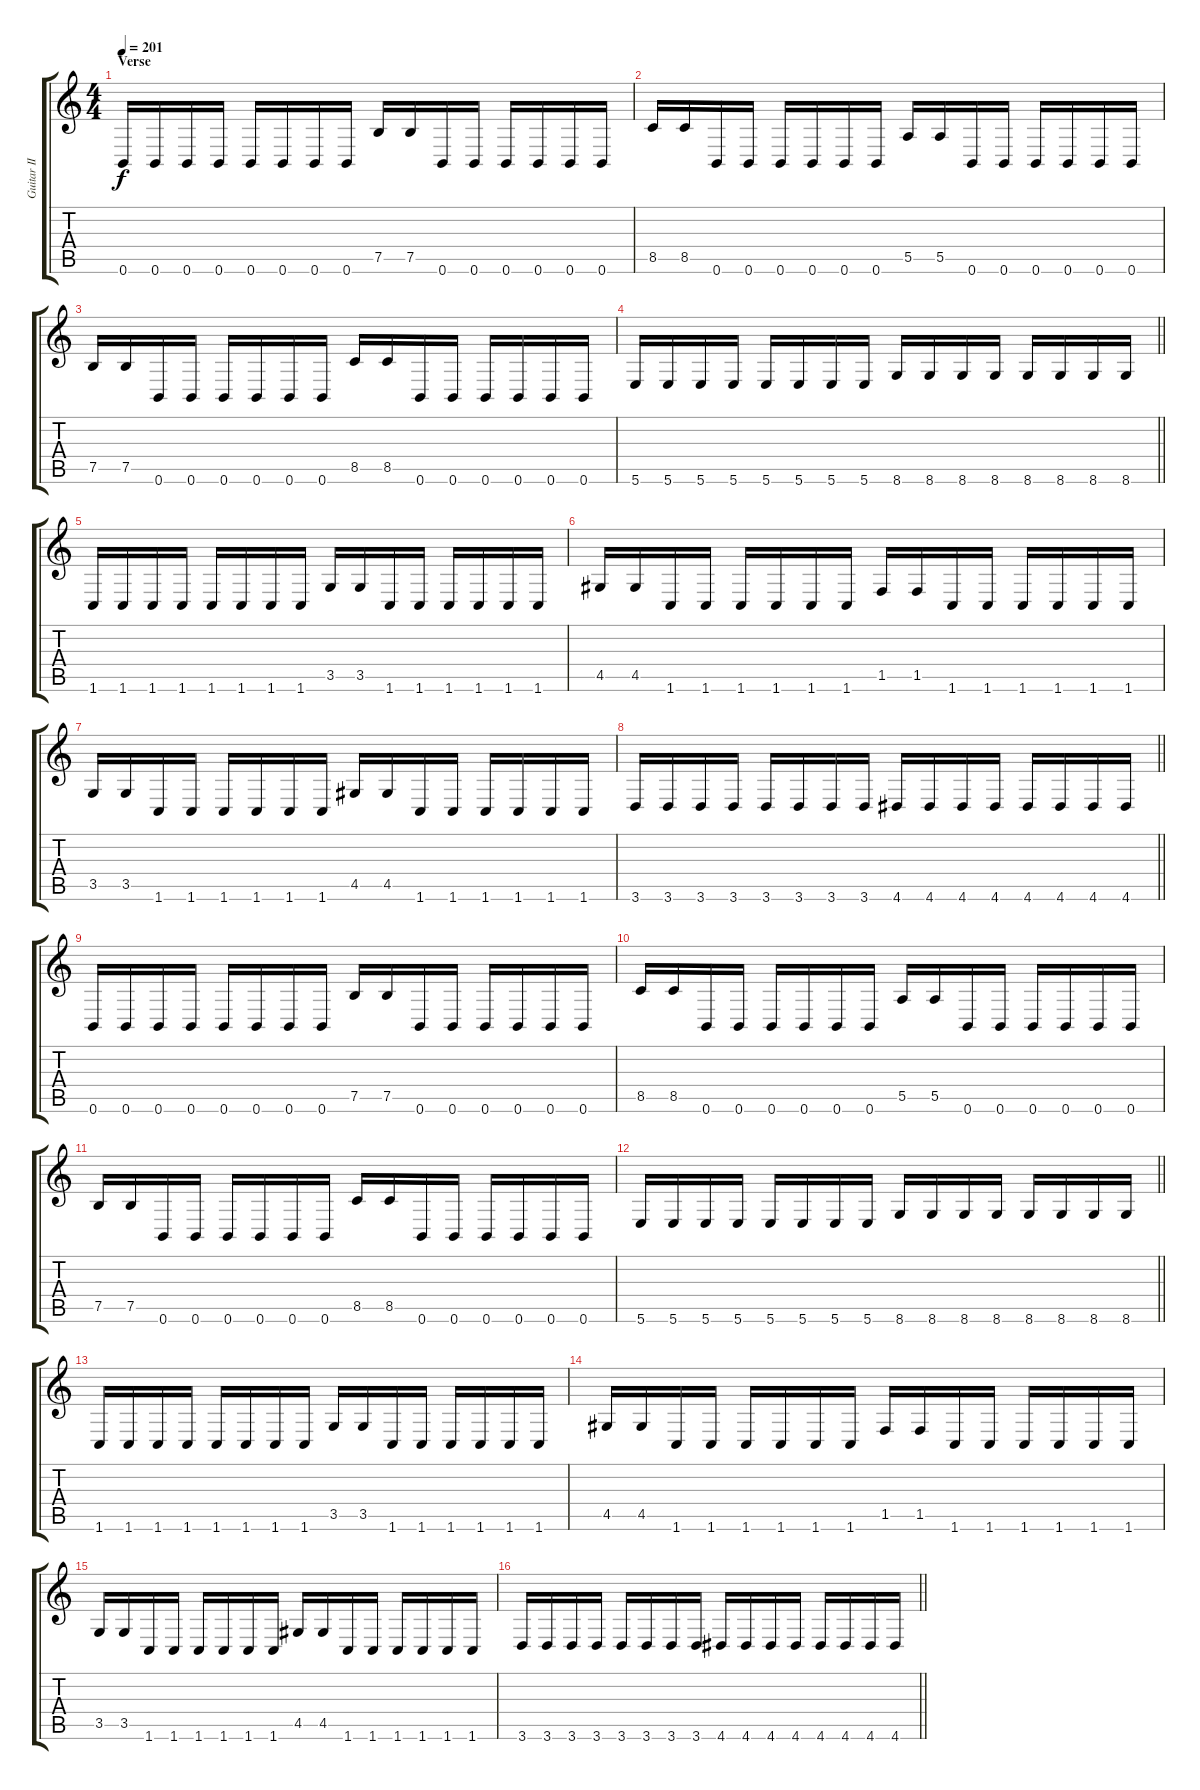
\track ("Guitar II" "Guitar II") {instrument distortionguitar}
\staff {score tabs}
\tuning (B3 Gb3 D3 A2 E2 B1) {hide}
\ts (4 4)
\section ("" "Verse")
\tempo 201
\clef g2
\ks c
0.6.16{dy f} 0.6.16 0.6.16 0.6.16 0.6.16 0.6.16 0.6.16 0.6.16 7.5.16 7.5.16 0.6.16 0.6.16 0.6.16 0.6.16 0.6.16 0.6.16 |
8.5.16 8.5.16 0.6.16 0.6.16 0.6.16 0.6.16 0.6.16 0.6.16 5.5.16 5.5.16 0.6.16 0.6.16 0.6.16 0.6.16 0.6.16 0.6.16 |
7.5.16 7.5.16 0.6.16 0.6.16 0.6.16 0.6.16 0.6.16 0.6.16 8.5.16 8.5.16 0.6.16 0.6.16 0.6.16 0.6.16 0.6.16 0.6.16 |
\barLineRight lightlight
5.6.16 5.6.16 5.6.16 5.6.16 5.6.16 5.6.16 5.6.16 5.6.16 8.6.16 8.6.16 8.6.16 8.6.16 8.6.16 8.6.16 8.6.16 8.6.16 |
\section ("" "")
1.6.16 1.6.16 1.6.16 1.6.16 1.6.16 1.6.16 1.6.16 1.6.16 3.5.16 3.5.16 1.6.16 1.6.16 1.6.16 1.6.16 1.6.16 1.6.16 |
4.5.16 4.5.16 1.6.16 1.6.16 1.6.16 1.6.16 1.6.16 1.6.16 1.5.16 1.5.16 1.6.16 1.6.16 1.6.16 1.6.16 1.6.16 1.6.16 |
3.5.16 3.5.16 1.6.16 1.6.16 1.6.16 1.6.16 1.6.16 1.6.16 4.5.16 4.5.16 1.6.16 1.6.16 1.6.16 1.6.16 1.6.16 1.6.16 |
\barLineRight lightlight
3.6.16 3.6.16 3.6.16 3.6.16 3.6.16 3.6.16 3.6.16 3.6.16 4.6.16 4.6.16 4.6.16 4.6.16 4.6.16 4.6.16 4.6.16 4.6.16 |
\section ("" "")
0.6.16 0.6.16 0.6.16 0.6.16 0.6.16 0.6.16 0.6.16 0.6.16 7.5.16 7.5.16 0.6.16 0.6.16 0.6.16 0.6.16 0.6.16 0.6.16 |
8.5.16 8.5.16 0.6.16 0.6.16 0.6.16 0.6.16 0.6.16 0.6.16 5.5.16 5.5.16 0.6.16 0.6.16 0.6.16 0.6.16 0.6.16 0.6.16 |
7.5.16 7.5.16 0.6.16 0.6.16 0.6.16 0.6.16 0.6.16 0.6.16 8.5.16 8.5.16 0.6.16 0.6.16 0.6.16 0.6.16 0.6.16 0.6.16 |
\barLineRight lightlight
5.6.16 5.6.16 5.6.16 5.6.16 5.6.16 5.6.16 5.6.16 5.6.16 8.6.16 8.6.16 8.6.16 8.6.16 8.6.16 8.6.16 8.6.16 8.6.16 |
\section ("" "")
1.6.16 1.6.16 1.6.16 1.6.16 1.6.16 1.6.16 1.6.16 1.6.16 3.5.16 3.5.16 1.6.16 1.6.16 1.6.16 1.6.16 1.6.16 1.6.16 |
4.5.16 4.5.16 1.6.16 1.6.16 1.6.16 1.6.16 1.6.16 1.6.16 1.5.16 1.5.16 1.6.16 1.6.16 1.6.16 1.6.16 1.6.16 1.6.16 |
3.5.16 3.5.16 1.6.16 1.6.16 1.6.16 1.6.16 1.6.16 1.6.16 4.5.16 4.5.16 1.6.16 1.6.16 1.6.16 1.6.16 1.6.16 1.6.16 |
\barLineRight lightlight
3.6.16 3.6.16 3.6.16 3.6.16 3.6.16 3.6.16 3.6.16 3.6.16 4.6.16 4.6.16 4.6.16 4.6.16 4.6.16 4.6.16 4.6.16 4.6.16
